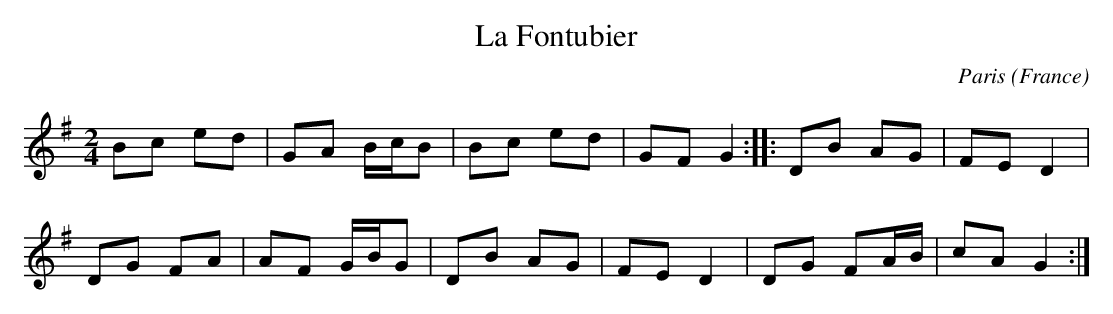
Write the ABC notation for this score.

X:1
T:La Fontubier
C:Paris
O:France
M:2/4
L:1/8
K:G major
Bc ed | GA B/c/B | Bc ed | GF G2 :: DB AG | FE D2 |
DG FA | AF G/B/G | DB AG | FE D2 | DG FA/B/ | cA G2 :|
